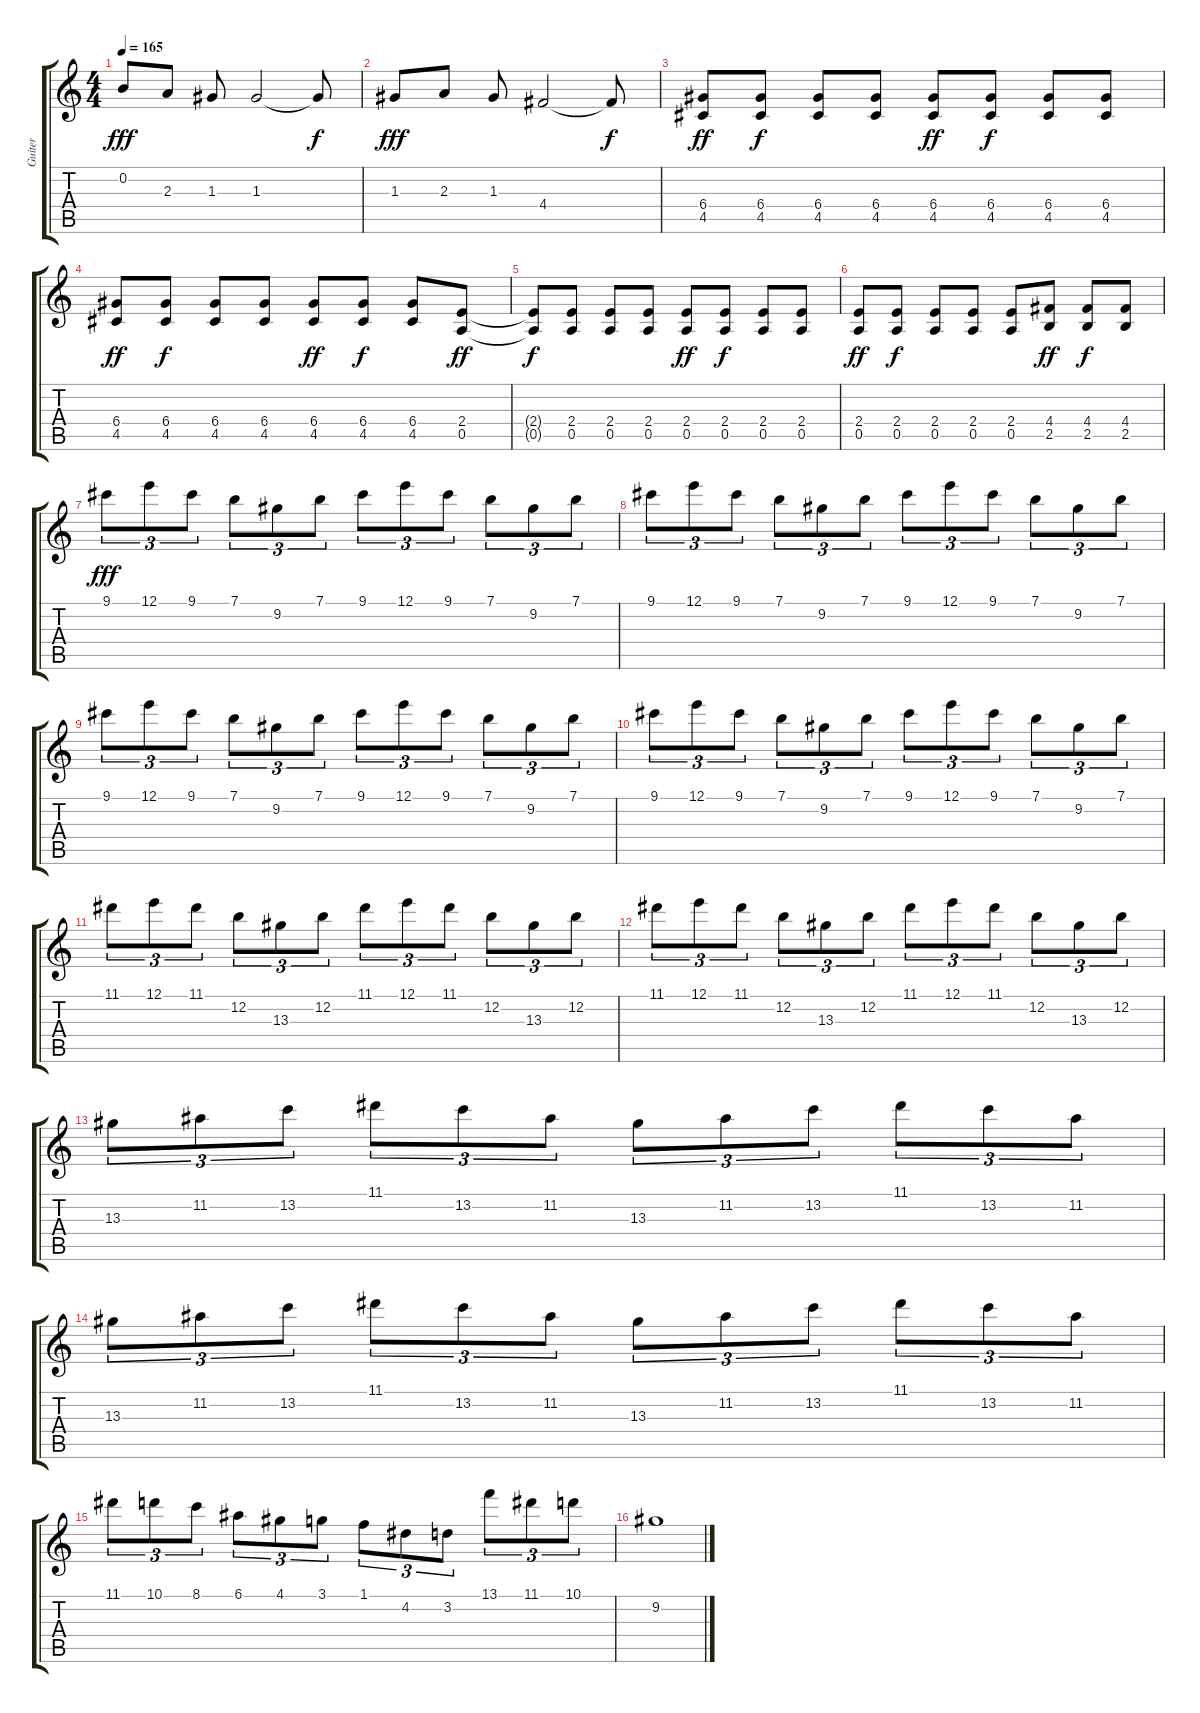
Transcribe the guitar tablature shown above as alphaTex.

\track ("Guiter" "Guiter") {instrument overdrivenguitar}
\staff {score tabs}
\tuning (E4 B3 G3 D3 A2 E2) {hide}
\ts (4 4)
\tempo 165
\clef g2
\ks c
0.2.8{dy fff} 2.3.8 1.3.8 1.3.2 1.3{t}.8{dy f} |
1.3.8{dy fff} 2.3.8 1.3.8 4.4.2 4.4{t}.8{dy f} |
(6.4 4.5).8{dy ff} (6.4 4.5).8{dy f} (6.4 4.5).8 (6.4 4.5).8 (6.4 4.5).8{dy ff} (6.4 4.5).8{dy f} (6.4 4.5).8 (6.4 4.5).8 |
(6.4 4.5).8{dy ff} (6.4 4.5).8{dy f} (6.4 4.5).8 (6.4 4.5).8 (6.4 4.5).8{dy ff} (6.4 4.5).8{dy f} (6.4 4.5).8 (2.4 0.5).8{dy ff} |
(2.4{t} 0.5{t}).8{dy f} (2.4 0.5).8 (2.4 0.5).8 (2.4 0.5).8 (2.4 0.5).8{dy ff} (2.4 0.5).8{dy f} (2.4 0.5).8 (2.4 0.5).8 |
(2.4 0.5).8{dy ff} (2.4 0.5).8{dy f} (2.4 0.5).8 (2.4 0.5).8 (2.4 0.5).8 (4.4 2.5).8{dy ff} (4.4 2.5).8{dy f} (4.4 2.5).8 |
9.1.8{tu (3 2) dy fff} 12.1.8{tu (3 2)} 9.1.8{tu (3 2)} 7.1.8{tu (3 2)} 9.2.8{tu (3 2)} 7.1.8{tu (3 2)} 9.1.8{tu (3 2)} 12.1.8{tu (3 2)} 9.1.8{tu (3 2)} 7.1.8{tu (3 2)} 9.2.8{tu (3 2)} 7.1.8{tu (3 2)} |
9.1.8{tu (3 2)} 12.1.8{tu (3 2)} 9.1.8{tu (3 2)} 7.1.8{tu (3 2)} 9.2.8{tu (3 2)} 7.1.8{tu (3 2)} 9.1.8{tu (3 2)} 12.1.8{tu (3 2)} 9.1.8{tu (3 2)} 7.1.8{tu (3 2)} 9.2.8{tu (3 2)} 7.1.8{tu (3 2)} |
9.1.8{tu (3 2)} 12.1.8{tu (3 2)} 9.1.8{tu (3 2)} 7.1.8{tu (3 2)} 9.2.8{tu (3 2)} 7.1.8{tu (3 2)} 9.1.8{tu (3 2)} 12.1.8{tu (3 2)} 9.1.8{tu (3 2)} 7.1.8{tu (3 2)} 9.2.8{tu (3 2)} 7.1.8{tu (3 2)} |
9.1.8{tu (3 2)} 12.1.8{tu (3 2)} 9.1.8{tu (3 2)} 7.1.8{tu (3 2)} 9.2.8{tu (3 2)} 7.1.8{tu (3 2)} 9.1.8{tu (3 2)} 12.1.8{tu (3 2)} 9.1.8{tu (3 2)} 7.1.8{tu (3 2)} 9.2.8{tu (3 2)} 7.1.8{tu (3 2)} |
11.1.8{tu (3 2)} 12.1.8{tu (3 2)} 11.1.8{tu (3 2)} 12.2.8{tu (3 2)} 13.3.8{tu (3 2)} 12.2.8{tu (3 2)} 11.1.8{tu (3 2)} 12.1.8{tu (3 2)} 11.1.8{tu (3 2)} 12.2.8{tu (3 2)} 13.3.8{tu (3 2)} 12.2.8{tu (3 2)} |
11.1.8{tu (3 2)} 12.1.8{tu (3 2)} 11.1.8{tu (3 2)} 12.2.8{tu (3 2)} 13.3.8{tu (3 2)} 12.2.8{tu (3 2)} 11.1.8{tu (3 2)} 12.1.8{tu (3 2)} 11.1.8{tu (3 2)} 12.2.8{tu (3 2)} 13.3.8{tu (3 2)} 12.2.8{tu (3 2)} |
13.3.8{tu (3 2)} 11.2.8{tu (3 2)} 13.2.8{tu (3 2)} 11.1.8{tu (3 2)} 13.2.8{tu (3 2)} 11.2.8{tu (3 2)} 13.3.8{tu (3 2)} 11.2.8{tu (3 2)} 13.2.8{tu (3 2)} 11.1.8{tu (3 2)} 13.2.8{tu (3 2)} 11.2.8{tu (3 2)} |
13.3.8{tu (3 2)} 11.2.8{tu (3 2)} 13.2.8{tu (3 2)} 11.1.8{tu (3 2)} 13.2.8{tu (3 2)} 11.2.8{tu (3 2)} 13.3.8{tu (3 2)} 11.2.8{tu (3 2)} 13.2.8{tu (3 2)} 11.1.8{tu (3 2)} 13.2.8{tu (3 2)} 11.2.8{tu (3 2)} |
11.1.8{tu (3 2)} 10.1.8{tu (3 2)} 8.1.8{tu (3 2)} 6.1.8{tu (3 2)} 4.1.8{tu (3 2)} 3.1.8{tu (3 2)} 1.1.8{tu (3 2)} 4.2.8{tu (3 2)} 3.2.8{tu (3 2)} 13.1.8{tu (3 2)} 11.1.8{tu (3 2)} 10.1.8{tu (3 2)} |
9.2.1
